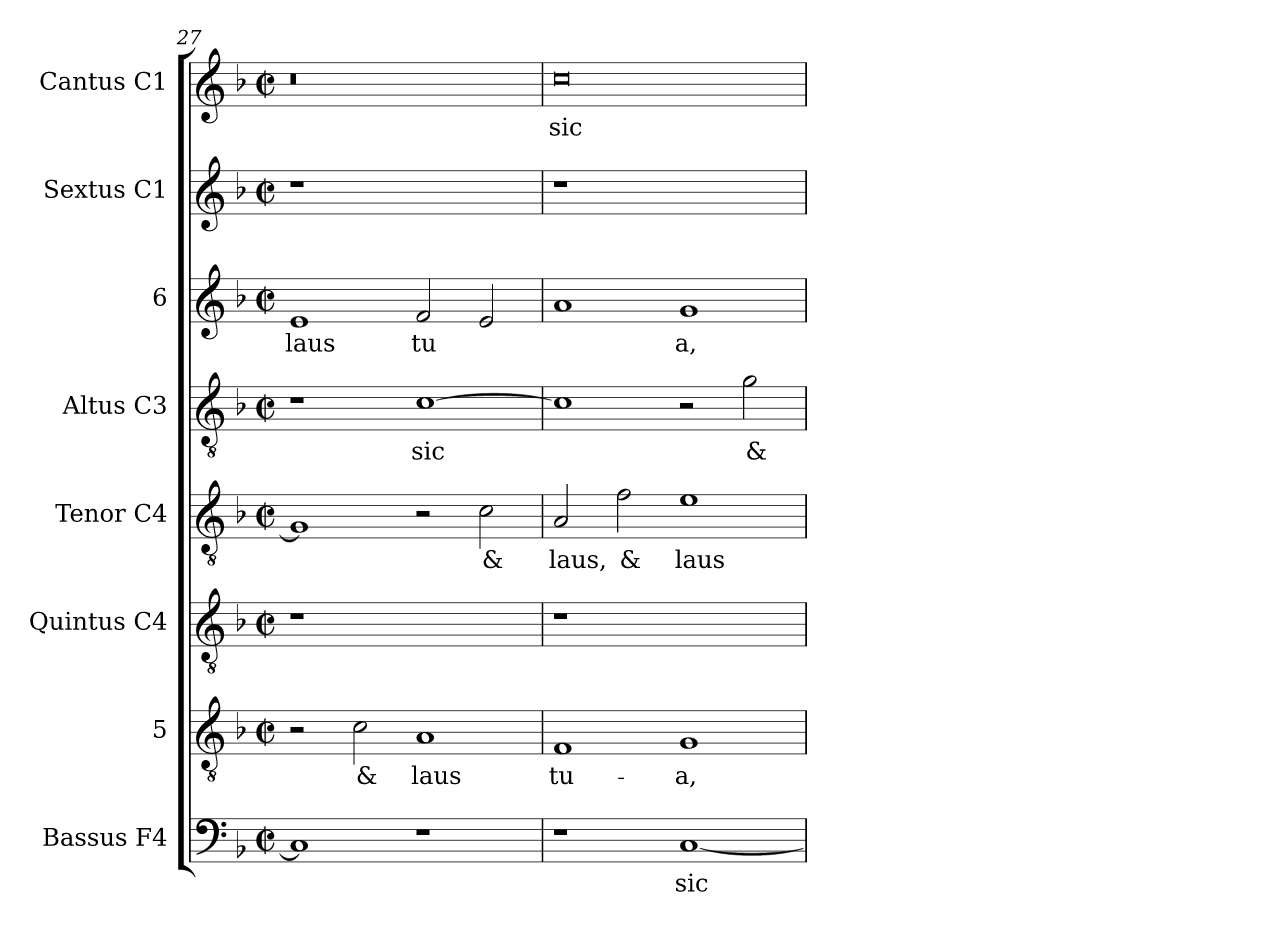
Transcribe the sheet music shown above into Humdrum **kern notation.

**kern	**text	**kern	**text	**kern	**kern	**text	**kern	**text	**kern	**text	**kern	**kern	**text
*part8	*part8	*part7	*part7	*part6	*part5	*part5	*part4	*part4	*part3	*part3	*part2	*part1	*part1
*staff8	*staff8	*staff7	*staff7	*staff6	*staff5	*staff5	*staff4	*staff4	*staff3	*staff3	*staff2	*staff1	*staff1
*I"Bassus  F4	*	*I"5	*	*I"Quintus  C4	*I"Tenor  C4	*	*I"Altus  C3	*	*I"6	*	*I"Sextus  C1	*I"Cantus  C1	*
*I'B	*	*	*	*	*I'T	*	*I'A	*	*	*	*	*I'C	*
*clefF4	*	*clefGv2	*	*clefGv2	*clefGv2	*	*clefGv2	*	*clefG2	*	*clefG2	*clefG2	*
*k[b-]	*	*k[b-]	*	*k[b-]	*k[b-]	*	*k[b-]	*	*k[b-]	*	*k[b-]	*k[b-]	*
*F:	*	*F:	*	*F:	*F:	*	*F:	*	*F:	*	*F:	*F:	*
*M2/2	*	*M2/2	*	*M2/2	*M2/2	*	*M2/2	*	*M2/2	*	*M2/2	*M2/2	*
*met(c|)	*	*met(c|)	*	*met(c|)	*met(c|)	*	*met(c|)	*	*met(c|)	*	*met(c|)	*met(c|)	*
=27	=27	=27	=27	=27	=27	=27	=27	=27	=27	=27	=27	=27	=27
!	!LO:LY:b:cj	!	!	!	!	!LO:LY:b:cj	!	!	!	!LO:LY:b:cj	!	!	!
1C]	.	2r	.	1r	1G]	.	1r	.	1e	laus	1r	0r	.
!	!	!	!LO:LY:b:cj	!	!	!	!	!	!	!	!	!	!
.	.	2c\	&	.	.	.	.	.	.	.	.	.	.
!	!	!	!LO:LY:b:cj	!	!	!	!	!LO:LY:b:cj	!	!LO:LY:b:cj	!	!	!
1r	.	1A	laus	1ryy	2r	.	[>1c	sic	2f/	tu-	1ryy	.	.
!	!	!	!	!	!	!LO:LY:b:cj	!	!	!	!LO:LY:b:cj	!	!	!
.	.	.	.	.	2c\	&	.	.	2e/	--	.	.	.
=28	=28	=28	=28	=28	=28	=28	=28	=28	=28	=28	=28	=28	=28
!	!	!	!LO:LY:b:cj	!	!	!LO:LY:b:cj	!	!LO:LY:b:cj	!	!LO:LY:b:cj	!	!	!LO:LY:b:cj
1r	.	1F	tu-	1r	2A/	laus,	1c]	.	1a	--	1r	0cc	sic
!	!	!	!	!	!	!LO:LY:b:cj	!	!	!	!	!	!	!
.	.	.	.	.	2f\	&	.	.	.	.	.	.	.
!	!LO:LY:b:cj	!	!LO:LY:b:cj	!	!	!LO:LY:b:cj	!	!	!	!LO:LY:b:cj	!	!	!
[<1C	sic	1G	-a,	1ryy	1e	laus	2r	.	1g	-a,	1ryy	.	.
!	!	!	!	!	!	!	!	!LO:LY:b:cj	!	!	!	!	!
.	.	.	.	.	.	.	2g\	&	.	.	.	.	.
=	=	=	=	=	=	=	=	=	=	=	=	=	=
*-	*-	*-	*-	*-	*-	*-	*-	*-	*-	*-	*-	*-	*-
